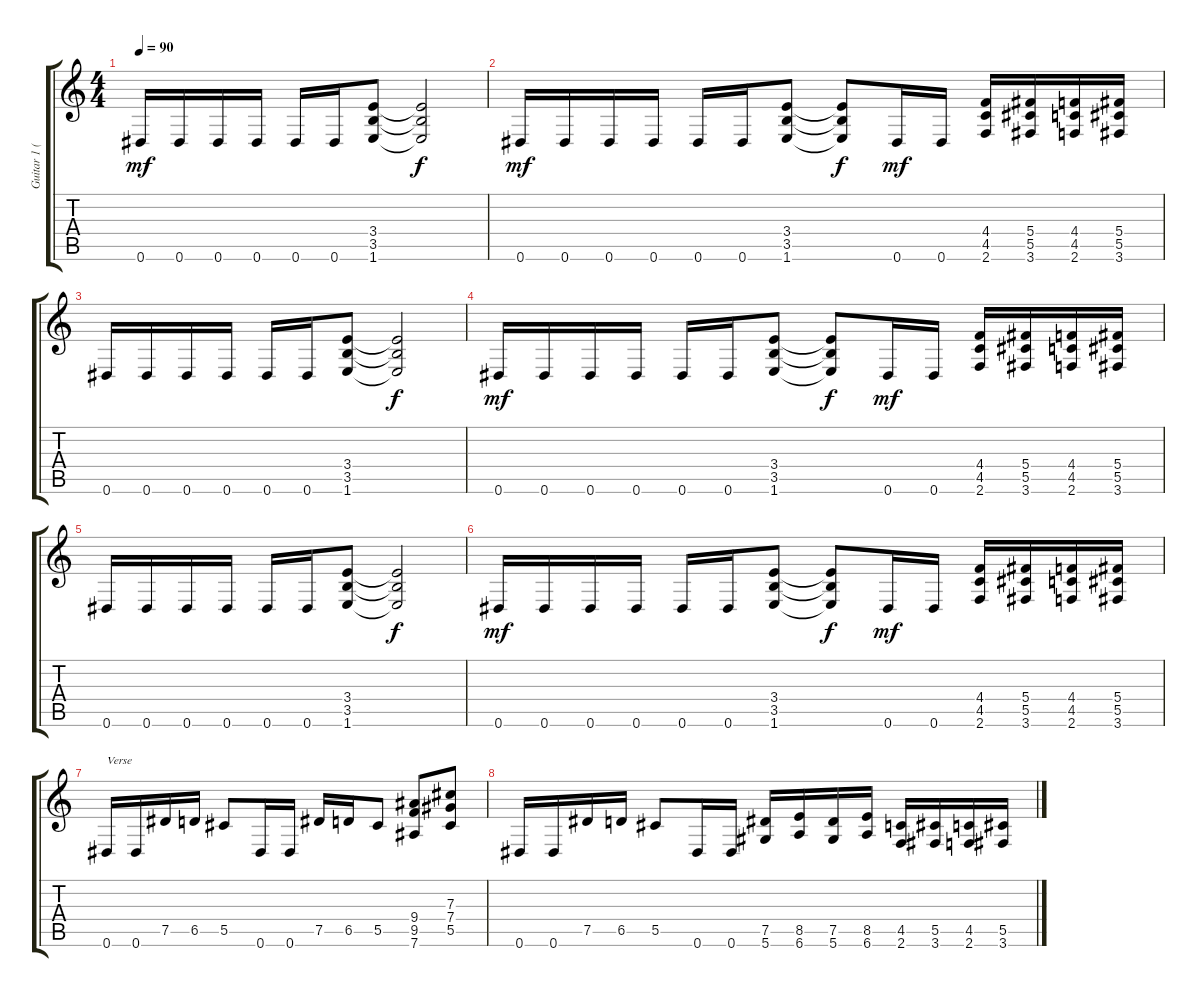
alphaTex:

\track ("Guitar 1 (Dave Mustaine)" "Guitar 1 (") {instrument overdrivenguitar}
\staff {score tabs}
\tuning (Eb4 Bb3 Gb3 Db3 Ab2 Eb2) {hide}
\ts (4 4)
\tempo 90
\clef g2
\ks c
0.6.16{dy mf} 0.6.16 0.6.16 0.6.16 0.6.16 0.6.16 (3.4 3.5 1.6).8 (3.4{t} 3.5{t} 1.6{t}).2{dy f} |
0.6.16{dy mf} 0.6.16 0.6.16 0.6.16 0.6.16 0.6.16 (3.4 3.5 1.6).8 (3.4{t} 3.5{t} 1.6{t}).8{dy f} 0.6.16{dy mf} 0.6.16 (4.4 4.5 2.6).16 (5.4 5.5 3.6).16 (4.4 4.5 2.6).16 (5.4 5.5 3.6).16 |
0.6.16 0.6.16 0.6.16 0.6.16 0.6.16 0.6.16 (3.4 3.5 1.6).8 (3.4{t} 3.5{t} 1.6{t}).2{dy f} |
0.6.16{dy mf} 0.6.16 0.6.16 0.6.16 0.6.16 0.6.16 (3.4 3.5 1.6).8 (3.4{t} 3.5{t} 1.6{t}).8{dy f} 0.6.16{dy mf} 0.6.16 (4.4 4.5 2.6).16 (5.4 5.5 3.6).16 (4.4 4.5 2.6).16 (5.4 5.5 3.6).16 |
0.6.16 0.6.16 0.6.16 0.6.16 0.6.16 0.6.16 (3.4 3.5 1.6).8 (3.4{t} 3.5{t} 1.6{t}).2{dy f} |
0.6.16{dy mf} 0.6.16 0.6.16 0.6.16 0.6.16 0.6.16 (3.4 3.5 1.6).8 (3.4{t} 3.5{t} 1.6{t}).8{dy f} 0.6.16{dy mf} 0.6.16 (4.4 4.5 2.6).16 (5.4 5.5 3.6).16 (4.4 4.5 2.6).16 (5.4 5.5 3.6).16 |
0.6.16{txt "Verse"} 0.6.16 7.5.16 6.5.16 5.5.8 0.6.16 0.6.16 7.5.16 6.5.16 5.5.8 (9.4 9.5 7.6).8 (7.3 7.4 5.5).8 |
0.6.16 0.6.16 7.5.16 6.5.16 5.5.8 0.6.16 0.6.16 (7.5 5.6).16 (8.5 6.6).16 (7.5 5.6).16 (8.5 6.6).16 (4.5 2.6).16 (5.5 3.6).16 (4.5 2.6).16 (5.5 3.6).16
